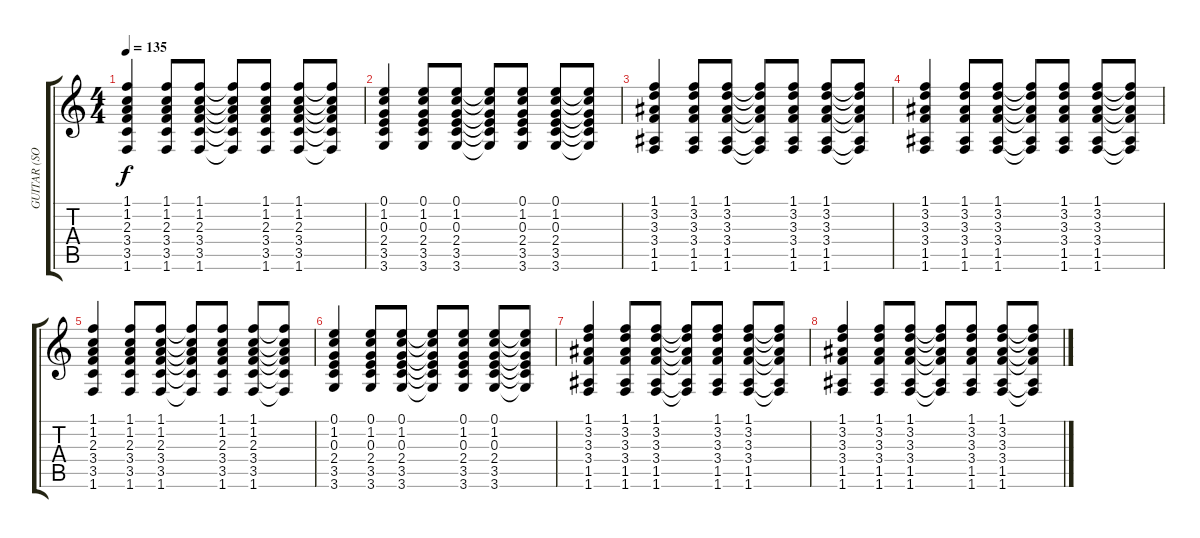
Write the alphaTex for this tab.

\track ("GUITAR (SOLO)" "GUITAR (SO") {instrument overdrivenguitar}
\staff {score tabs}
\tuning (E4 B3 G3 D3 A2 E2) {hide}
\ts (4 4)
\tempo 135
\clef g2
\ks c
(1.1 1.2 2.3 3.4 3.5 1.6).4{dy f} (1.1 1.2 2.3 3.4 3.5 1.6).8 (1.1 1.2 2.3 3.4 3.5 1.6).8 (1.1{t} 1.2{t} 2.3{t} 3.4{t} 3.5{t} 1.6{t}).8 (1.1 1.2 2.3 3.4 3.5 1.6).8 (1.1 1.2 2.3 3.4 3.5 1.6).8 (1.1{t} 1.2{t} 2.3{t} 3.4{t} 3.5{t} 1.6{t}).8 |
(0.1 1.2 0.3 2.4 3.5 3.6).4 (0.1 1.2 0.3 2.4 3.5 3.6).8 (0.1 1.2 0.3 2.4 3.5 3.6).8 (0.1{t} 1.2{t} 0.3{t} 2.4{t} 3.5{t} 3.6{t}).8 (0.1 1.2 0.3 2.4 3.5 3.6).8 (0.1 1.2 0.3 2.4 3.5 3.6).8 (0.1{t} 1.2{t} 0.3{t} 2.4{t} 3.5{t} 3.6{t}).8 |
(1.1 3.2 3.3 3.4 1.5 1.6).4 (1.1 3.2 3.3 3.4 1.5 1.6).8 (1.1 3.2 3.3 3.4 1.5 1.6).8 (1.1{t} 3.2{t} 3.3{t} 3.4{t} 1.5{t} 1.6{t}).8 (1.1 3.2 3.3 3.4 1.5 1.6).8 (1.1 3.2 3.3 3.4 1.5 1.6).8 (1.1{t} 3.2{t} 3.3{t} 3.4{t} 1.5{t} 1.6{t}).8 |
(1.1 3.2 3.3 3.4 1.5 1.6).4 (1.1 3.2 3.3 3.4 1.5 1.6).8 (1.1 3.2 3.3 3.4 1.5 1.6).8 (1.1{t} 3.2{t} 3.3{t} 3.4{t} 1.5{t} 1.6{t}).8 (1.1 3.2 3.3 3.4 1.5 1.6).8 (1.1 3.2 3.3 3.4 1.5 1.6).8 (1.1{t} 3.2{t} 3.3{t} 3.4{t} 1.5{t} 1.6{t}).8 |
(1.1 1.2 2.3 3.4 3.5 1.6).4 (1.1 1.2 2.3 3.4 3.5 1.6).8 (1.1 1.2 2.3 3.4 3.5 1.6).8 (1.1{t} 1.2{t} 2.3{t} 3.4{t} 3.5{t} 1.6{t}).8 (1.1 1.2 2.3 3.4 3.5 1.6).8 (1.1 1.2 2.3 3.4 3.5 1.6).8 (1.1{t} 1.2{t} 2.3{t} 3.4{t} 3.5{t} 1.6{t}).8 |
(0.1 1.2 0.3 2.4 3.5 3.6).4 (0.1 1.2 0.3 2.4 3.5 3.6).8 (0.1 1.2 0.3 2.4 3.5 3.6).8 (0.1{t} 1.2{t} 0.3{t} 2.4{t} 3.5{t} 3.6{t}).8 (0.1 1.2 0.3 2.4 3.5 3.6).8 (0.1 1.2 0.3 2.4 3.5 3.6).8 (0.1{t} 1.2{t} 0.3{t} 2.4{t} 3.5{t} 3.6{t}).8 |
(1.1 3.2 3.3 3.4 1.5 1.6).4 (1.1 3.2 3.3 3.4 1.5 1.6).8 (1.1 3.2 3.3 3.4 1.5 1.6).8 (1.1{t} 3.2{t} 3.3{t} 3.4{t} 1.5{t} 1.6{t}).8 (1.1 3.2 3.3 3.4 1.5 1.6).8 (1.1 3.2 3.3 3.4 1.5 1.6).8 (1.1{t} 3.2{t} 3.3{t} 3.4{t} 1.5{t} 1.6{t}).8 |
(1.1 3.2 3.3 3.4 1.5 1.6).4 (1.1 3.2 3.3 3.4 1.5 1.6).8 (1.1 3.2 3.3 3.4 1.5 1.6).8 (1.1{t} 3.2{t} 3.3{t} 3.4{t} 1.5{t} 1.6{t}).8 (1.1 3.2 3.3 3.4 1.5 1.6).8 (1.1 3.2 3.3 3.4 1.5 1.6).8 (1.1{t} 3.2{t} 3.3{t} 3.4{t} 1.5{t} 1.6{t}).8
